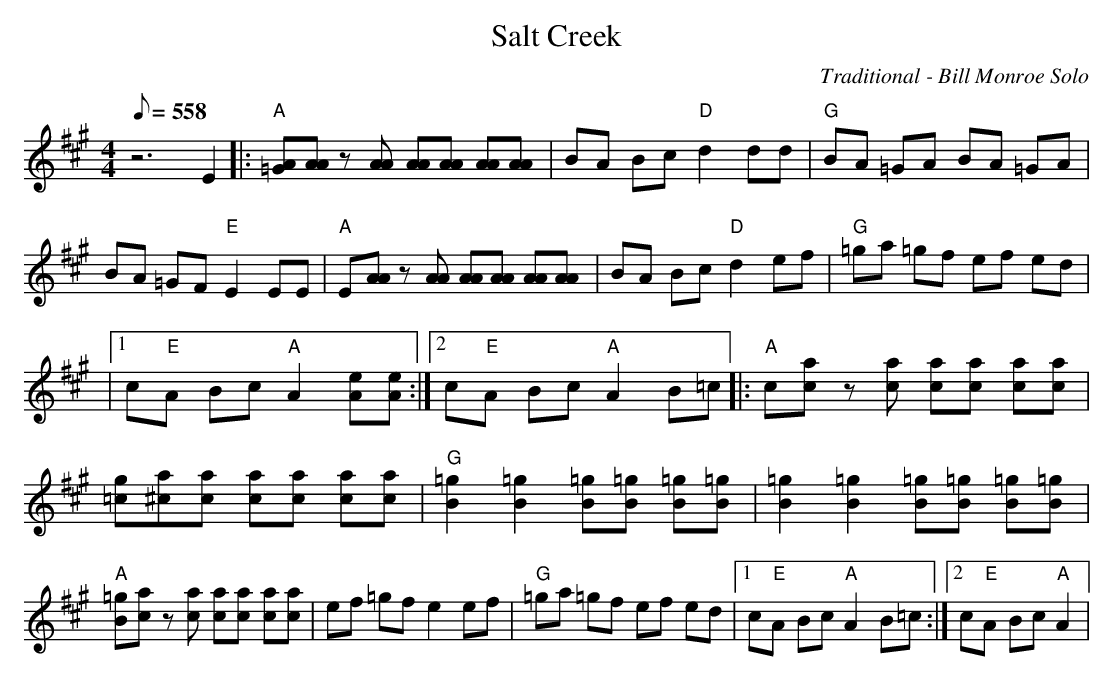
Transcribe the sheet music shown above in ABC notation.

X:1b
T: Salt Creek
C: Traditional - Bill Monroe Solo
L: 1/8
Q: 558
M: 4/4
K: A
 z6 E2 |: "A"[A=G][AA] z[AA] [AA][AA] [AA][AA] | BA Bc "D"d2 dd | "G"BA =GA BA =GA |
 BA =GF "E"E2 EE | "A"E[AA] z[AA] [AA][AA] [AA][AA] | BA Bc "D"d2 ef | "G"=ga =gf ef ed |
|1 c"E"A Bc "A"A2 [eA][eA] :|2 c"E"A Bc "A"A2 B=c |: "A"c[ac] z[ac] [ac][ac] [ac][ac] |
 [g=c][a^c] ^z[ac] [ac][ac] [ac][ac] | "G"[=g2B2] [=g2B2] [=gB][=gB] [=gB][=gB] | [=g2B2] [=g2B2] [=gB][=gB] [=gB][=gB] |
 "A"[=gB][ac] z[ac] [ac][ac] [ac][ac] | ef =gf e2 ef | "G"=ga =gf ef ed |1 c"E"A Bc "A"A2 B=c :|2 c"E"A Bc "A"A2  |
